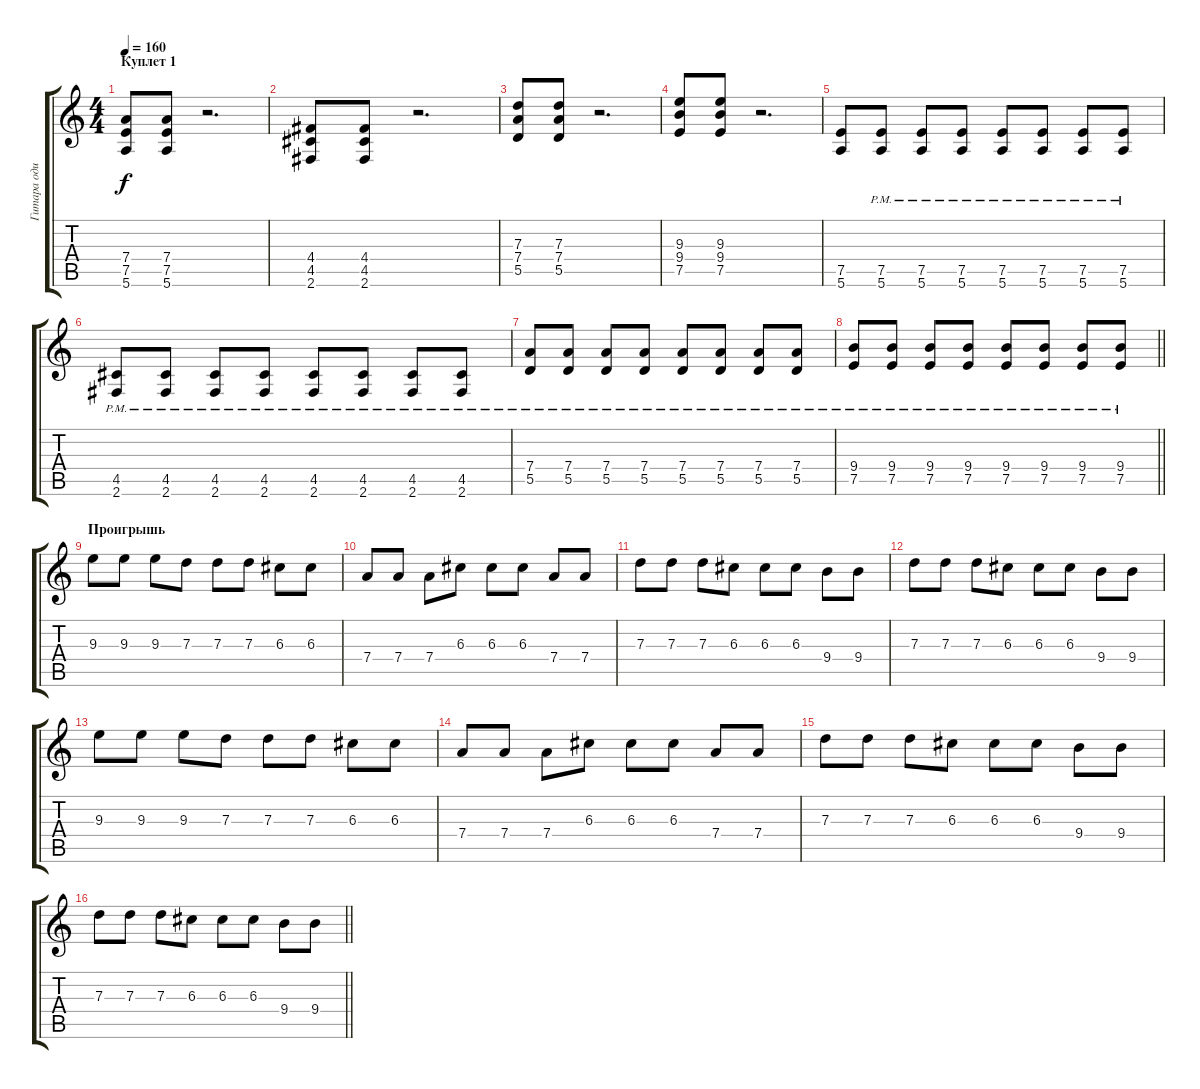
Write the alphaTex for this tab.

\track ("Гитара один" "Гитара оди") {instrument distortionguitar}
\staff {score tabs}
\tuning (E4 B3 G3 D3 A2 E2) {hide}
\ts (4 4)
\section ("" "Куплет 1")
\tempo 160
\clef g2
\ks c
(7.4 7.5 5.6).8{dy f} (7.4 7.5 5.6).8 r.2{d} |
(4.4 4.5 2.6).8 (4.4 4.5 2.6).8 r.2{d} |
(7.3 7.4 5.5).8 (7.3 7.4 5.5).8 r.2{d} |
(9.3 9.4 7.5).8 (9.3 9.4 7.5).8 r.2{d} |
(7.5 5.6).8 (7.5{pm} 5.6{pm}).8 (7.5{pm} 5.6{pm}).8 (7.5{pm} 5.6{pm}).8 (7.5{pm} 5.6{pm}).8 (7.5{pm} 5.6{pm}).8 (7.5{pm} 5.6{pm}).8 (7.5{pm} 5.6{pm}).8 |
(4.5{pm} 2.6{pm}).8 (4.5{pm} 2.6{pm}).8 (4.5{pm} 2.6{pm}).8 (4.5{pm} 2.6{pm}).8 (4.5{pm} 2.6{pm}).8 (4.5{pm} 2.6{pm}).8 (4.5{pm} 2.6{pm}).8 (4.5{pm} 2.6{pm}).8 |
(7.4{pm} 5.5{pm}).8 (7.4{pm} 5.5{pm}).8 (7.4{pm} 5.5{pm}).8 (7.4{pm} 5.5{pm}).8 (7.4{pm} 5.5{pm}).8 (7.4{pm} 5.5{pm}).8 (7.4{pm} 5.5{pm}).8 (7.4{pm} 5.5{pm}).8 |
\barLineRight lightlight
(9.4{pm} 7.5{pm}).8 (9.4{pm} 7.5{pm}).8 (9.4{pm} 7.5{pm}).8 (9.4{pm} 7.5{pm}).8 (9.4{pm} 7.5{pm}).8 (9.4{pm} 7.5{pm}).8 (9.4{pm} 7.5{pm}).8 (9.4{pm} 7.5{pm}).8 |
\section ("" "Проигрышь")
9.3.8 9.3.8 9.3.8 7.3.8 7.3.8 7.3.8 6.3.8 6.3.8 |
7.4.8 7.4.8 7.4.8 6.3.8 6.3.8 6.3.8 7.4.8 7.4.8 |
7.3.8 7.3.8 7.3.8 6.3.8 6.3.8 6.3.8 9.4.8 9.4.8 |
7.3.8 7.3.8 7.3.8 6.3.8 6.3.8 6.3.8 9.4.8 9.4.8 |
9.3.8 9.3.8 9.3.8 7.3.8 7.3.8 7.3.8 6.3.8 6.3.8 |
7.4.8 7.4.8 7.4.8 6.3.8 6.3.8 6.3.8 7.4.8 7.4.8 |
7.3.8 7.3.8 7.3.8 6.3.8 6.3.8 6.3.8 9.4.8 9.4.8 |
\barLineRight lightlight
7.3.8 7.3.8 7.3.8 6.3.8 6.3.8 6.3.8 9.4.8 9.4.8
